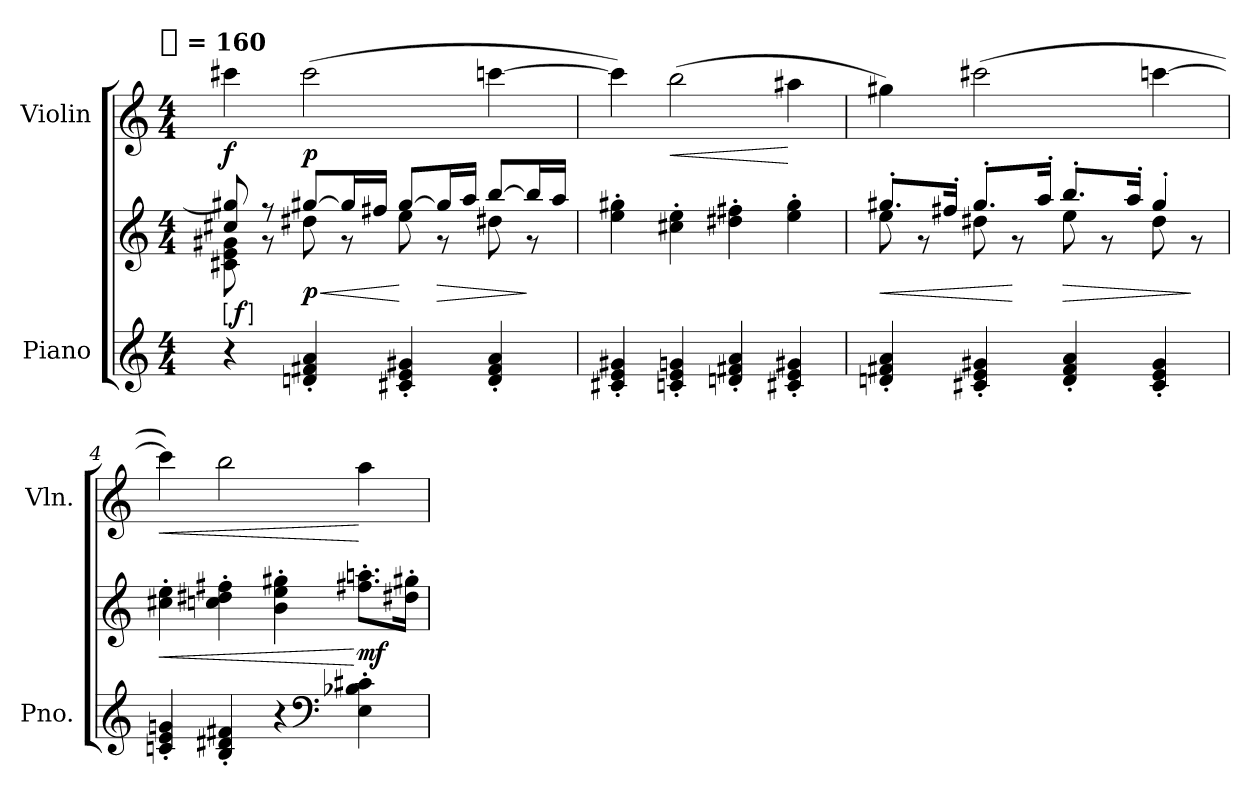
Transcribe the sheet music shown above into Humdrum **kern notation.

**kern	**kern	**dynam	**kern	**dynam
*part2	*part2	*part2	*part1	*part1
*staff3	*staff2	*staff2/3	*staff1	*staff1
*I"Piano	*	*	*I"Violin	*
*I'Pno.	*	*	*I'Vln.	*
*clefG2	*clefG2	*	*clefG2	*
*k[]	*k[]	*	*k[]	*
*C:	*C:	*	*C:	*
!!LO:TX:omd:t=[quarter] = 160
*M4/4	*M4/4	*	*M4/4	*
*MM160	*MM160	*	*MM160	*
=1	=1	=1	=1	=1
*	*^	*	*	*
!	!	!	!LO:DY:ed=brack	!	!
4r	8cc#X 8gg#Xi]	8c#X 8e 8g#Xi	f	4ccc#X	f
.	8r	8r	.	.	.
4dnj' 4f#X' 4a'	[8gg#XL	8dd#X	< p	(2ccc#	p
.	16gg#L]	8r	.	.	.
.	16ff#XJJ	.	.	.	.
4c#X' 4e' 4g#X'	[8gg#L	8ee	[	.	.
.	16gg#L]	8r	>	.	.
.	16aaJJ	.	.	.	.
4d' 4f#' 4a'	[8bbL	8dd#X	.	[4cccn	.
.	16bbL]	8r	]	.	.
.	16aaJJ	.	.	.	.
*	*v	*v	*	*	*
=2	=2	=2	=2	=2
4c#X' 4e' 4g#X'	4ee' 4gg#X'	.	4ccc])	.
!	!	!	!	!LO:HP:b
4cn' 4e' 4gn'	4cc#X' 4ee'	.	(2bb	<
4dn' 4f#X' 4a'	4dd#X' 4ff#X'	.	.	.
4c#X' 4e' 4g#X'	4ee' 4gg#'	.	4aa#X	[
=3	=3	=3	=3	=3
*	*^	*	*	*
4dnj' 4f#X' 4a'	8.gg#X'L	8ee	<	4gg#X)	.
.	.	8r	.	.	.
.	16ff#X'Jk	.	.	.	.
4c#X' 4e' 4g#X'	8.gg#'L	8dd#X	.	(2ccc#X	.
.	.	8r	[	.	.
.	16aa'Jk	.	.	.	.
4d' 4f#' 4a'	8.bb'L	8ee	>	.	.
.	.	8r	.	.	.
.	16aa'Jk	.	.	.	.
4c#' 4e' 4g#'	4gg#'	8dd#	.	[4cccn	.
.	.	8r	]	.	.
=4	=4	=4	=4	=4	=4
!	!	!	!	!	!LO:HP:b
*	*v	*v	*	*	*
4cn' 4e' 4gn'	4cc#X' 4ee'	<	4ccc])	<
4B' 4d#X' 4f#X'	4ccn' 4dd#X' 4ff#X'	.	2bbZ	.
4r	4b' 4ee' 4gg#X'	.	.	.
*clefF4	*	*	*	*
4E' 4B-X' 4c#X'	8.ff#X' 8.aan'L	[ mf	4aa	[
.	16dd#X' 16gg#X'Jk	.	.	.
=	=	=	=	=
*-	*-	*-	*-	*-
